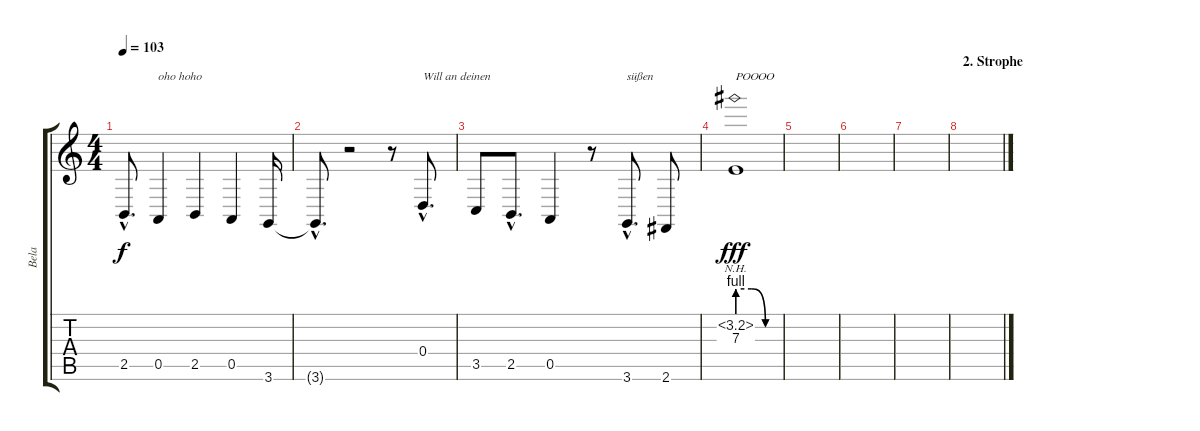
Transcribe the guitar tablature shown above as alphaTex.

\track ("Bela" "Bela") {instrument lead8bassandlead}
\staff {score tabs}
\tuning (E4 B3 G3 D3 A2 E2) {hide}
\ts (4 4)
\tempo 103
\clef g2
\ks c
2.5{hac t}.8{d dy f} 0.5.4{txt "oho hoho"} 2.5.4 0.5.4 3.6.16 |
3.6{hac t}.8{d} r.2 r.8 0.4{hac}.8{d txt "Will an deinen   "} |
3.5.8 2.5{hac}.8{d} 0.5.4 r.8 3.6{hac}.8{d txt "süßen"} 2.6.8 |
(3.2{be (custom 0 4 20 4 40 0 60 0) nh} 7.3{be (custom 0 4 20 4 40 0 60 0)}).1{txt "POOOO" dy fff} |
|
|
|
\section ("" "2. Strophe")
